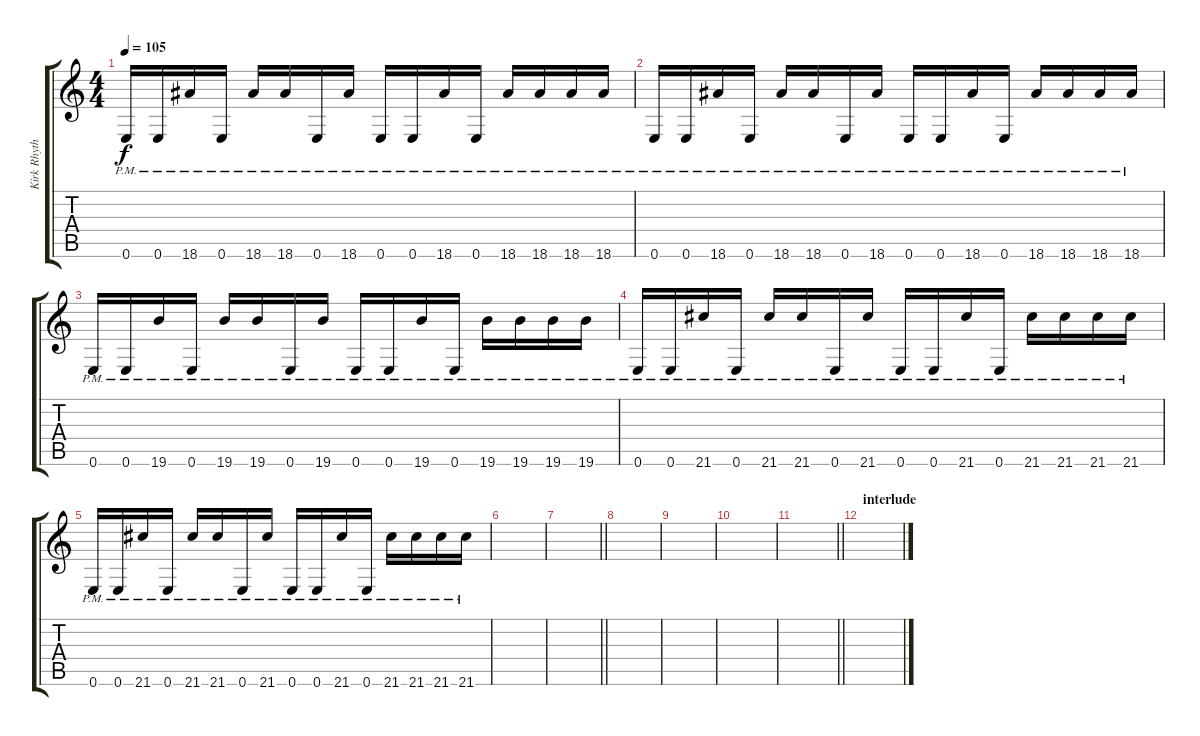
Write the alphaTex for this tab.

\track ("Kirk Rhythm" "Kirk Rhyth") {instrument distortionguitar}
\staff {score tabs}
\tuning (E4 B3 G3 D3 A2 E2) {hide}
\ts (4 4)
\tempo 105
\clef g2
\ks c
0.6{pm}.16{dy f} 0.6{pm}.16 18.6{pm}.16 0.6{pm}.16 18.6{pm}.16 18.6{pm}.16 0.6{pm}.16 18.6{pm}.16 0.6{pm}.16 0.6{pm}.16 18.6{pm}.16 0.6{pm}.16 18.6{pm}.16 18.6{pm}.16 18.6{pm}.16 18.6{pm}.16 |
0.6{pm}.16 0.6{pm}.16 18.6{pm}.16 0.6{pm}.16 18.6{pm}.16 18.6{pm}.16 0.6{pm}.16 18.6{pm}.16 0.6{pm}.16 0.6{pm}.16 18.6{pm}.16 0.6{pm}.16 18.6{pm}.16 18.6{pm}.16 18.6{pm}.16 18.6{pm}.16 |
0.6{pm}.16 0.6{pm}.16 19.6{pm}.16 0.6{pm}.16 19.6{pm}.16 19.6{pm}.16 0.6{pm}.16 19.6{pm}.16 0.6{pm}.16 0.6{pm}.16 19.6{pm}.16 0.6{pm}.16 19.6{pm}.16 19.6{pm}.16 19.6{pm}.16 19.6{pm}.16 |
0.6{pm}.16 0.6{pm}.16 21.6{pm}.16 0.6{pm}.16 21.6{pm}.16 21.6{pm}.16 0.6{pm}.16 21.6{pm}.16 0.6{pm}.16 0.6{pm}.16 21.6{pm}.16 0.6{pm}.16 21.6{pm}.16 21.6{pm}.16 21.6{pm}.16 21.6{pm}.16 |
0.6{pm}.16 0.6{pm}.16 21.6{pm}.16 0.6{pm}.16 21.6{pm}.16 21.6{pm}.16 0.6{pm}.16 21.6{pm}.16 0.6{pm}.16 0.6{pm}.16 21.6{pm}.16 0.6{pm}.16 21.6{pm}.16 21.6{pm}.16 21.6{pm}.16 21.6{pm}.16 |
|
\barLineRight lightlight
|
|
|
|
\barLineRight lightlight
|
\section ("" "interlude")
